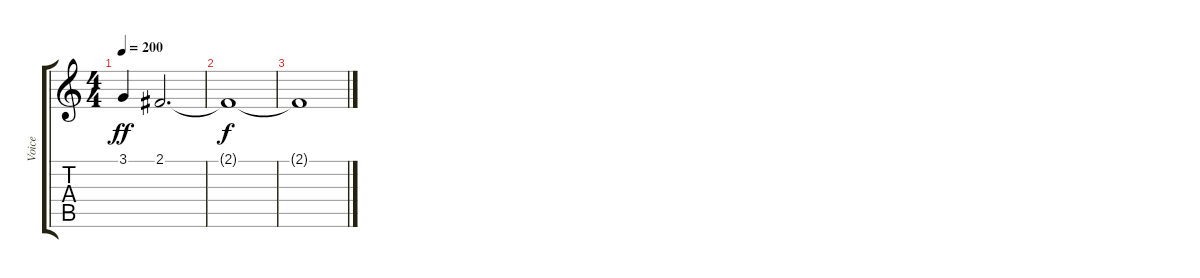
\track ("Voice" "Voice") {instrument flute}
\staff {score tabs}
\tuning (E4 B3 G3 D3 A2 E2) {hide}
\ts (4 4)
\tempo 200
\clef g2
\ks c
3.1.4{dy ff} 2.1.2{d} |
2.1{t}.1{dy f} |
2.1{t}.1
